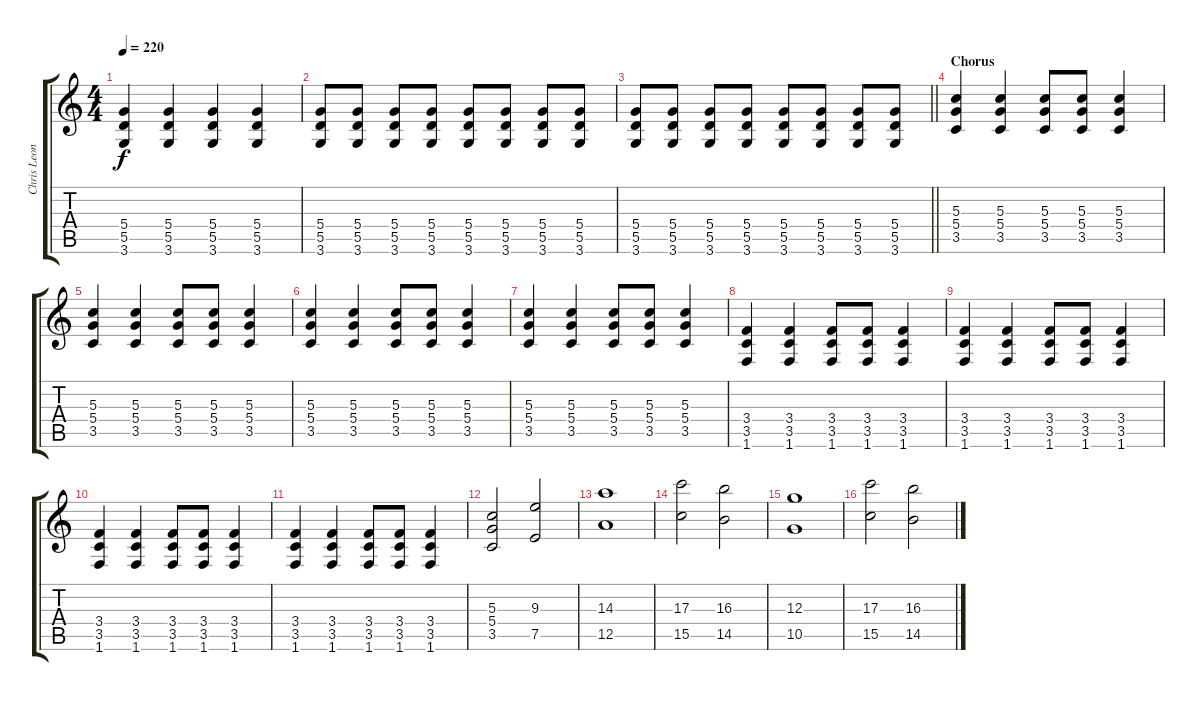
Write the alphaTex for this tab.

\track ("Chris Leonard" "Chris Leon") {instrument overdrivenguitar}
\staff {score tabs}
\tuning (E4 B3 G3 D3 A2 E2) {hide}
\ts (4 4)
\tempo 220
\clef g2
\ks c
(5.4 5.5 3.6).4{dy f} (5.4 5.5 3.6).4 (5.4 5.5 3.6).4 (5.4 5.5 3.6).4 |
(5.4 5.5 3.6).8 (5.4 5.5 3.6).8 (5.4 5.5 3.6).8 (5.4 5.5 3.6).8 (5.4 5.5 3.6).8 (5.4 5.5 3.6).8 (5.4 5.5 3.6).8 (5.4 5.5 3.6).8 |
\barLineRight lightlight
(5.4 5.5 3.6).8 (5.4 5.5 3.6).8 (5.4 5.5 3.6).8 (5.4 5.5 3.6).8 (5.4 5.5 3.6).8 (5.4 5.5 3.6).8 (5.4 5.5 3.6).8 (5.4 5.5 3.6).8 |
\section ("" "Chorus")
(5.3 5.4 3.5).4 (5.3 5.4 3.5).4 (5.3 5.4 3.5).8 (5.3 5.4 3.5).8 (5.3 5.4 3.5).4 |
(5.3 5.4 3.5).4 (5.3 5.4 3.5).4 (5.3 5.4 3.5).8 (5.3 5.4 3.5).8 (5.3 5.4 3.5).4 |
(5.3 5.4 3.5).4 (5.3 5.4 3.5).4 (5.3 5.4 3.5).8 (5.3 5.4 3.5).8 (5.3 5.4 3.5).4 |
(5.3 5.4 3.5).4 (5.3 5.4 3.5).4 (5.3 5.4 3.5).8 (5.3 5.4 3.5).8 (5.3 5.4 3.5).4 |
(3.4 3.5 1.6).4 (3.4 3.5 1.6).4 (3.4 3.5 1.6).8 (3.4 3.5 1.6).8 (3.4 3.5 1.6).4 |
(3.4 3.5 1.6).4 (3.4 3.5 1.6).4 (3.4 3.5 1.6).8 (3.4 3.5 1.6).8 (3.4 3.5 1.6).4 |
(3.4 3.5 1.6).4 (3.4 3.5 1.6).4 (3.4 3.5 1.6).8 (3.4 3.5 1.6).8 (3.4 3.5 1.6).4 |
(3.4 3.5 1.6).4 (3.4 3.5 1.6).4 (3.4 3.5 1.6).8 (3.4 3.5 1.6).8 (3.4 3.5 1.6).4 |
(5.3 5.4 3.5).2 (9.3 7.5).2 |
(14.3 12.5).1 |
(17.3 15.5).2 (16.3 14.5).2 |
(12.3 10.5).1 |
(17.3 15.5).2 (16.3 14.5).2
